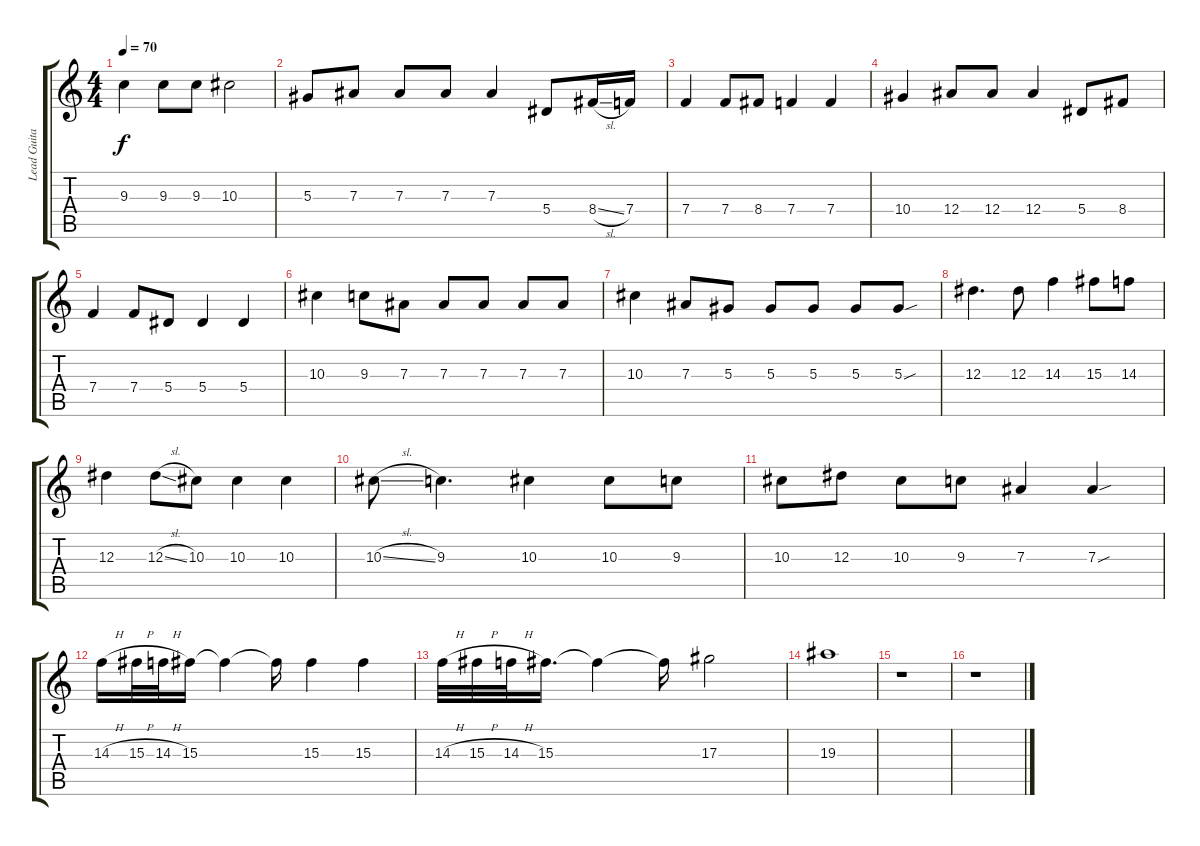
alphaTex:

\track ("Lead Guitar (Distortion)" "Lead Guita") {instrument overdrivenguitar}
\staff {score tabs}
\tuning (C4 G3 Eb3 Bb2 F2 C2) {hide}
\ts (4 4)
\tempo 70
\clef g2
\ks c
9.3.4{dy f} 9.3.8 9.3.8 10.3.2 |
5.3.8 7.3.8 7.3.8 7.3.8 7.3.4 5.4.8 8.4{sl}.16 7.4.16 |
7.4.4 7.4.8 8.4.8 7.4.4 7.4.4 |
10.4.4 12.4.8 12.4.8 12.4.4 5.4.8 8.4.8 |
7.4.4 7.4.8 5.4.8 5.4.4 5.4.4 |
10.3.4 9.3.8 7.3.8 7.3.8 7.3.8 7.3.8 7.3.8 |
10.3.4 7.3.8 5.3.8 5.3.8 5.3.8 5.3.8 5.3{sou}.8 |
12.3.4{d} 12.3.8 14.3.4 15.3.8 14.3.8 |
12.3.4 12.3{sl}.8 10.3.8 10.3.4 10.3.4 |
10.3{sl}.8 9.3.4{d} 10.3.4 10.3.8 9.3.8 |
10.3.8 12.3.8 10.3.8 9.3.8 7.3.4 7.3{sou}.4 |
14.3{h}.16 15.3{h}.32 14.3{h}.32 15.3.16 15.3{t}.4 15.3{t}.16 15.3.4 15.3.4 |
14.3{h}.32 15.3{h}.32 14.3{h}.32 15.3.16{d} 15.3{t}.4 15.3{t}.16 17.3.2 |
19.3.1 |
r.1 |
r.1
